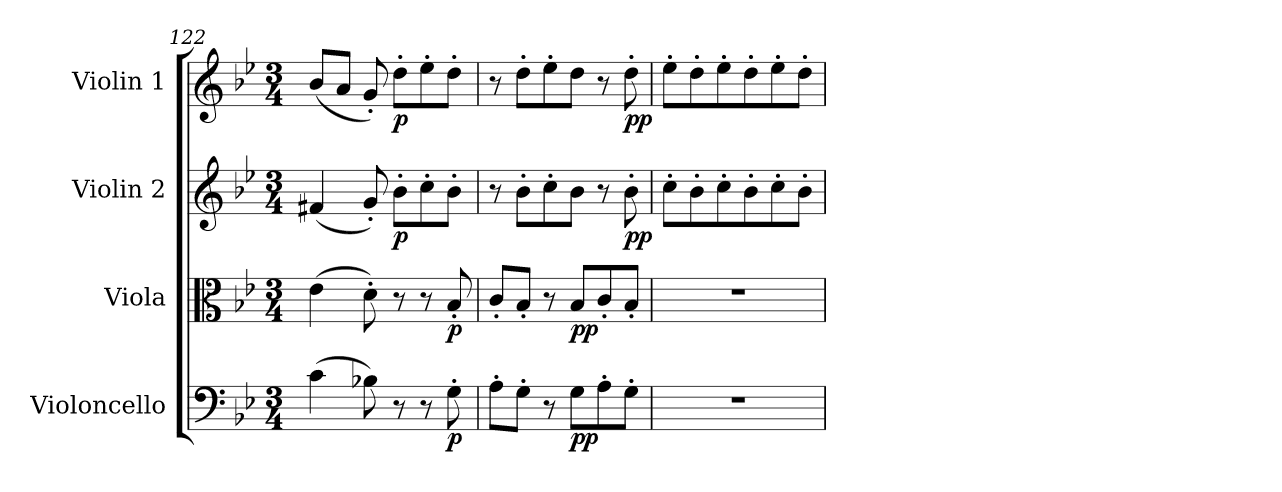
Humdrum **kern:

**kern	**dynam	**kern	**dynam	**kern	**dynam	**kern	**dynam
*part4	*part4	*part3	*part3	*part2	*part2	*part1	*part1
*staff4	*staff4	*staff3	*staff3	*staff2	*staff2	*staff1	*staff1
*I"Violoncello	*	*I"Viola	*	*I"Violin 2	*	*I"Violin 1	*
*I'Vc	*	*I'Vla	*	*I'Vln	*	*I'Vln	*
*clefF4	*	*clefC3	*	*clefG2	*	*clefG2	*
*k[b-e-]	*	*k[b-e-]	*	*k[b-e-]	*	*k[b-e-]	*
*M3/4	*	*M3/4	*	*M3/4	*	*M3/4	*
=122	=122	=122	=122	=122	=122	=122	=122
(4c\	.	(4e-\	.	(4f#X/	.	(8b-/L	.
.	.	.	.	.	.	8a/J	.
8B-X\)	.	8d'\)	.	8g'/)	.	8g'/)	.
!	!	!	!	!	!LO:DY:b	!	!LO:DY:b
8r	.	8r	.	8b-'\L	p	8dd'\L	p
8r	.	8r	.	8cc'\	.	8ee-'\	.
!	!LO:DY:b	!	!LO:DY:b	!	!	!	!
8G'\	p	8B-'/	p	8b-'\J	.	8dd'\J	.
=123	=123	=123	=123	=123	=123	=123	=123
8A'\L	.	8c'/L	.	8r	.	8r	.
8G'\J	.	8B-'/J	.	8b-'\L	.	8dd'\L	.
8r	.	8r	.	8cc'\	.	8ee-'\	.
!	!LO:DY:b	!	!LO:DY:b	!	!	!	!
8G\L	pp	8B-/L	pp	8b-\J	.	8dd\J	.
8A'\	.	8c'/	.	8r	.	8r	.
!	!	!	!	!	!LO:DY:b	!	!LO:DY:b
8G'\J	.	8B-'/J	.	8b-'\	pp	8dd'\	pp
!!LO:PB:g=z
=124	=124	=124	=124	=124	=124	=124	=124
2.r	.	2.r	.	8cc'\L	.	8ee-'\L	.
.	.	.	.	8b-'\	.	8dd'\	.
.	.	.	.	8cc'\	.	8ee-'\	.
.	.	.	.	8b-'\	.	8dd'\	.
.	.	.	.	8cc'\	.	8ee-'\	.
.	.	.	.	8b-'\J	.	8dd'\J	.
=	=	=	=	=	=	=	=
*-	*-	*-	*-	*-	*-	*-	*-
